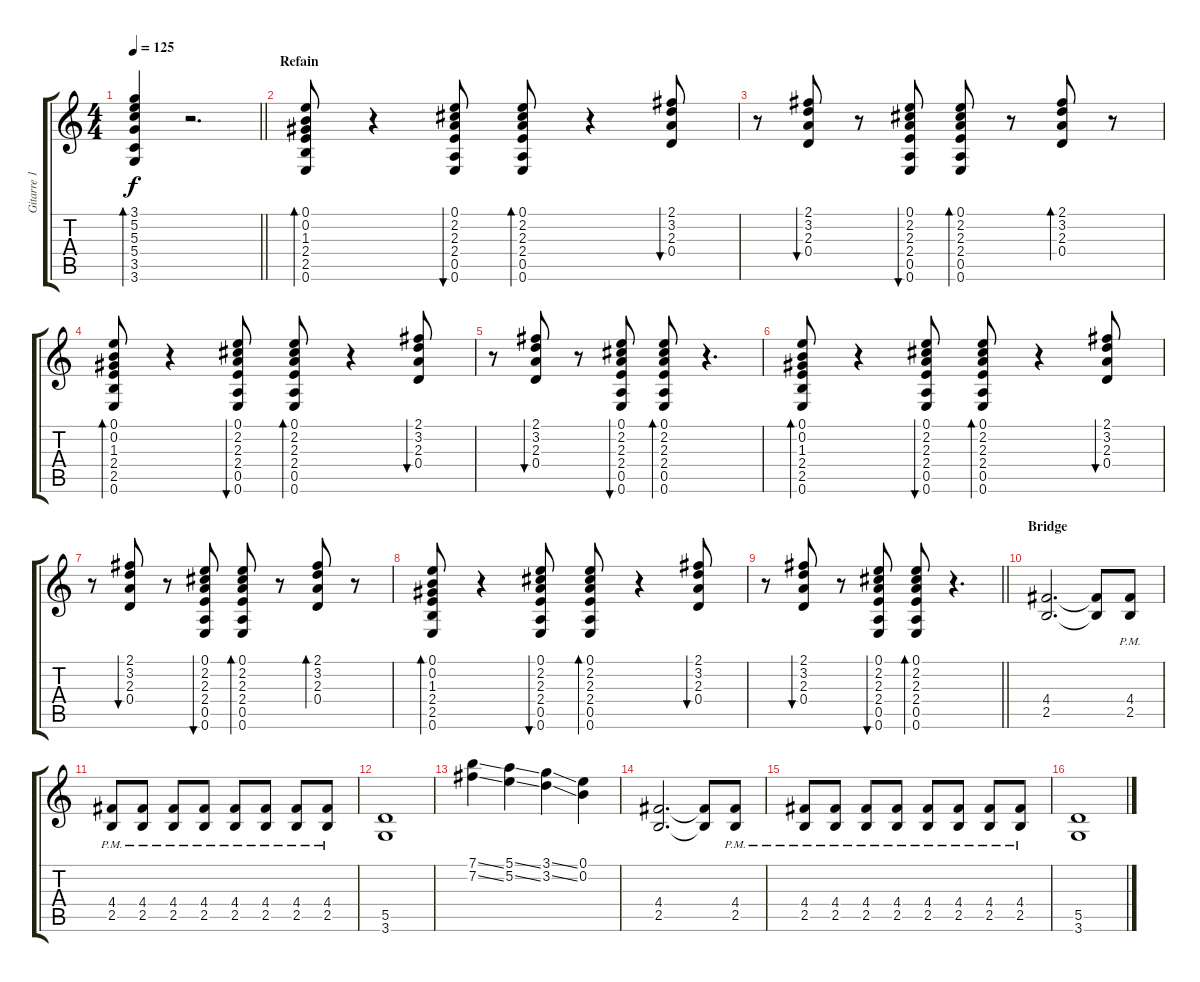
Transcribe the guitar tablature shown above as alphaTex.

\track ("Gitarre 1" "Gitarre 1") {instrument electricguitarclean}
\staff {score tabs}
\tuning (E4 B3 G3 D3 A2 E2) {hide}
\ts (4 4)
\tempo 125
\clef g2
\barLineRight lightlight
\ks c
(3.1 5.2 5.3 5.4 3.5 3.6).4{bd 60 dy f} r.2{d} |
\section ("" "Refain")
(0.1 0.2 1.3 2.4 2.5 0.6).8{bd 60} r.4 (0.1 2.2 2.3 2.4 0.5 0.6).8{bu 60} (0.1 2.2 2.3 2.4 0.5 0.6).8{bd 60} r.4 (2.1 3.2 2.3 0.4).8{bu 60} |
r.8 (2.1 3.2 2.3 0.4).8{bu 60} r.8 (0.1 2.2 2.3 2.4 0.5 0.6).8{bu 60} (0.1 2.2 2.3 2.4 0.5 0.6).8{bd 60} r.8 (2.1 3.2 2.3 0.4).8{bd 60} r.8 |
(0.1 0.2 1.3 2.4 2.5 0.6).8{bd 60} r.4 (0.1 2.2 2.3 2.4 0.5 0.6).8{bu 60} (0.1 2.2 2.3 2.4 0.5 0.6).8{bd 60} r.4 (2.1 3.2 2.3 0.4).8{bu 60} |
r.8 (2.1 3.2 2.3 0.4).8{bu 60} r.8 (0.1 2.2 2.3 2.4 0.5 0.6).8{bu 60} (0.1 2.2 2.3 2.4 0.5 0.6).8{bd 60} r.4{d} |
(0.1 0.2 1.3 2.4 2.5 0.6).8{bd 60} r.4 (0.1 2.2 2.3 2.4 0.5 0.6).8{bu 60} (0.1 2.2 2.3 2.4 0.5 0.6).8{bd 60} r.4 (2.1 3.2 2.3 0.4).8{bu 60} |
r.8 (2.1 3.2 2.3 0.4).8{bu 60} r.8 (0.1 2.2 2.3 2.4 0.5 0.6).8{bu 60} (0.1 2.2 2.3 2.4 0.5 0.6).8{bd 60} r.8 (2.1 3.2 2.3 0.4).8{bd 60} r.8 |
(0.1 0.2 1.3 2.4 2.5 0.6).8{bd 60} r.4 (0.1 2.2 2.3 2.4 0.5 0.6).8{bu 60} (0.1 2.2 2.3 2.4 0.5 0.6).8{bd 60} r.4 (2.1 3.2 2.3 0.4).8{bu 60} |
\barLineRight lightlight
r.8 (2.1 3.2 2.3 0.4).8{bu 60} r.8 (0.1 2.2 2.3 2.4 0.5 0.6).8{bu 60} (0.1 2.2 2.3 2.4 0.5 0.6).8{bd 60} r.4{d} |
\section ("" "Bridge")
(4.4 2.5).2{d volume 16 instrument distortionguitar} (4.4{t} 2.5{t}).8 (4.4{pm} 2.5{pm}).8 |
(4.4{pm} 2.5{pm}).8 (4.4{pm} 2.5{pm}).8 (4.4{pm} 2.5{pm}).8 (4.4{pm} 2.5{pm}).8 (4.4{pm} 2.5{pm}).8 (4.4{pm} 2.5{pm}).8 (4.4{pm} 2.5{pm}).8 (4.4{pm} 2.5{pm}).8 |
(5.5 3.6).1 |
(7.1{ss} 7.2{ss}).4 (5.1{ss} 5.2{ss}).4 (3.1{ss} 3.2{ss}).4 (0.1 0.2).4 |
(4.4 2.5).2{d} (4.4{t} 2.5{t}).8 (4.4{pm} 2.5{pm}).8 |
(4.4{pm} 2.5{pm}).8 (4.4{pm} 2.5{pm}).8 (4.4{pm} 2.5{pm}).8 (4.4{pm} 2.5{pm}).8 (4.4{pm} 2.5{pm}).8 (4.4{pm} 2.5{pm}).8 (4.4{pm} 2.5{pm}).8 (4.4{pm} 2.5{pm}).8 |
(5.5 3.6).1
